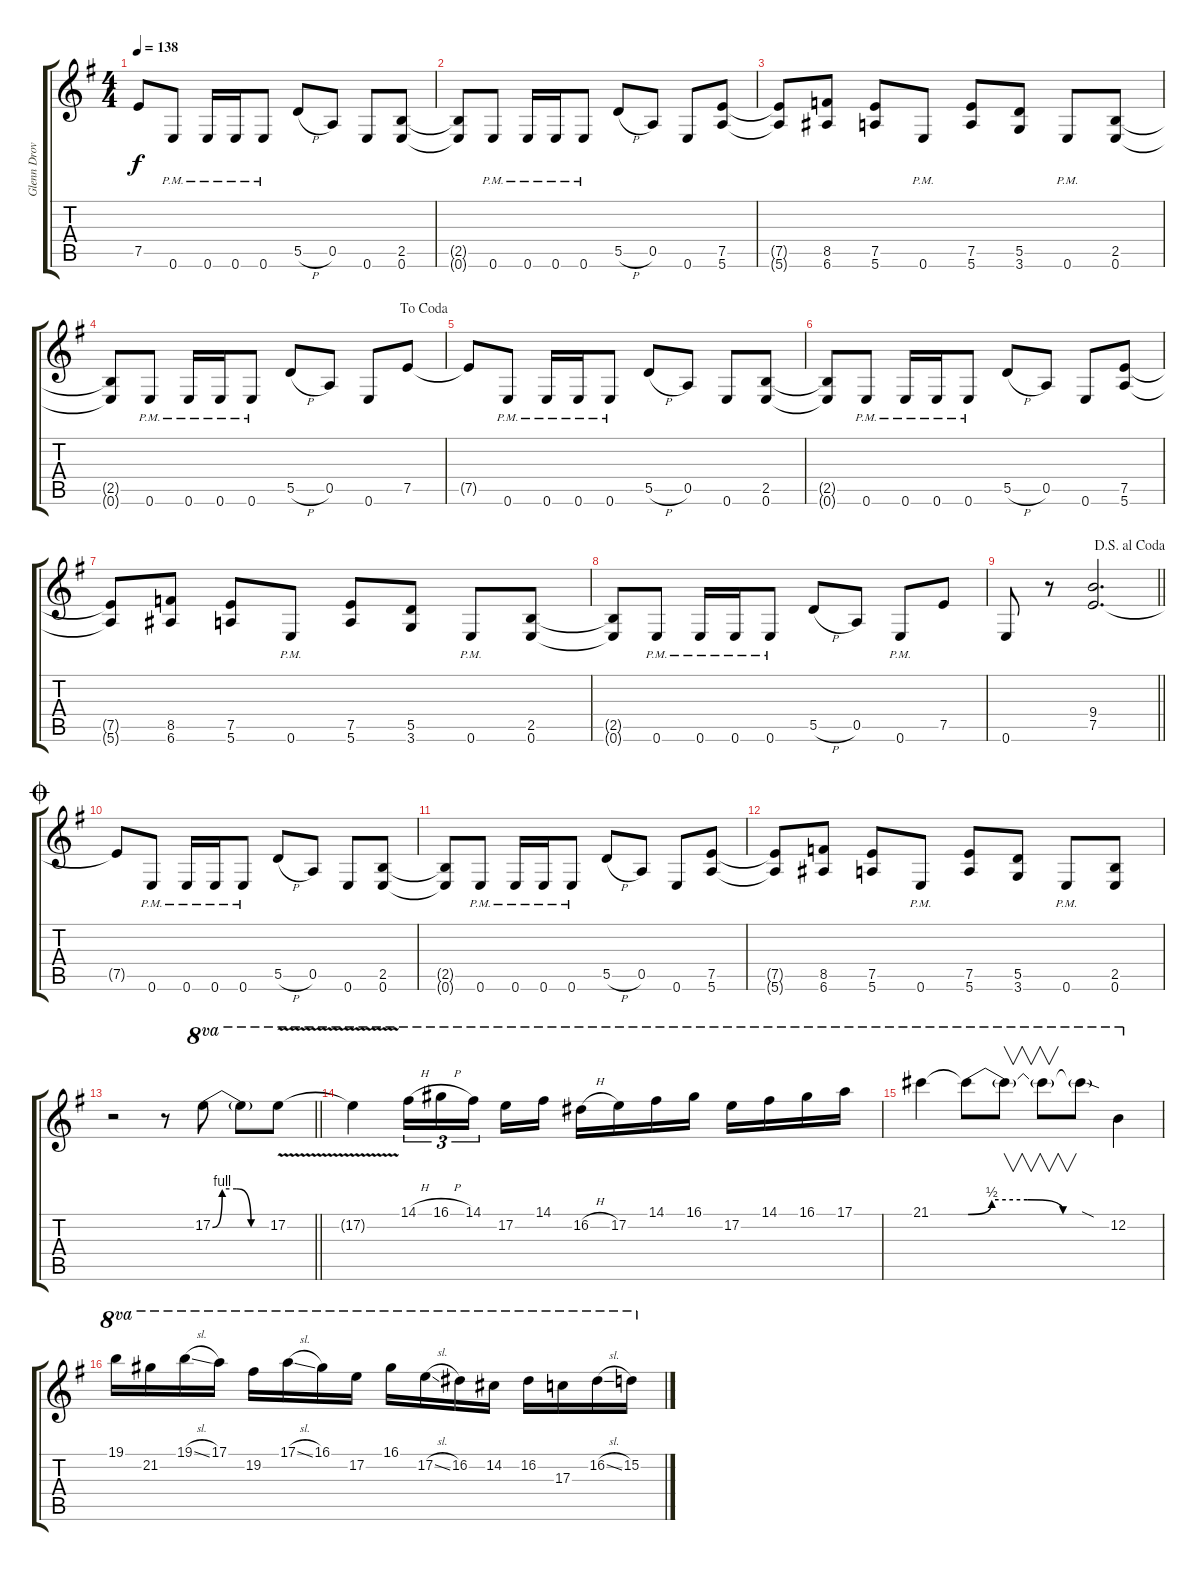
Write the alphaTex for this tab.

\track ("Glenn Drover" "Glenn Drov") {instrument overdrivenguitar}
\staff {score tabs}
\tuning (E4 B3 G3 D3 A2 E2) {hide}
\ts (4 4)
\tempo 138
\clef g2
\ks g
7.5.8{dy f} 0.6{pm}.8 0.6{pm}.16 0.6{pm}.16 0.6{pm}.8 5.5{h}.8 0.5.8 0.6.8 (2.5 0.6).8 |
(2.5{t} 0.6{t}).8 0.6{pm}.8 0.6{pm}.16 0.6{pm}.16 0.6{pm}.8 5.5{h}.8 0.5.8 0.6.8 (7.5 5.6).8 |
(7.5{t} 5.6{t}).8 (8.5 6.6).8 (7.5 5.6).8 0.6{pm}.8 (7.5 5.6).8 (5.5 3.6).8 0.6{pm}.8 (2.5 0.6).8 |
\jump dacoda
(2.5{t} 0.6{t}).8 0.6{pm}.8 0.6{pm}.16 0.6{pm}.16 0.6{pm}.8 5.5{h}.8 0.5.8 0.6.8 7.5.8 |
7.5{t}.8 0.6{pm}.8 0.6{pm}.16 0.6{pm}.16 0.6{pm}.8 5.5{h}.8 0.5.8 0.6.8 (2.5 0.6).8 |
(2.5{t} 0.6{t}).8 0.6{pm}.8 0.6{pm}.16 0.6{pm}.16 0.6{pm}.8 5.5{h}.8 0.5.8 0.6.8 (7.5 5.6).8 |
(7.5{t} 5.6{t}).8 (8.5 6.6).8 (7.5 5.6).8 0.6{pm}.8 (7.5 5.6).8 (5.5 3.6).8 0.6{pm}.8 (2.5 0.6).8 |
(2.5{t} 0.6{t}).8 0.6{pm}.8 0.6{pm}.16 0.6{pm}.16 0.6{pm}.8 5.5{h}.8 0.5.8 0.6{pm}.8 7.5.8 |
\jump dalsegnoalcoda
\barLineRight lightlight
0.6.8 r.8 (9.4 7.5).2{d} |
\jump coda
7.5{t}.8 0.6{pm}.8 0.6{pm}.16 0.6{pm}.16 0.6{pm}.8 5.5{h}.8 0.5.8 0.6.8 (2.5 0.6).8 |
(2.5{t} 0.6{t}).8 0.6{pm}.8 0.6{pm}.16 0.6{pm}.16 0.6{pm}.8 5.5{h}.8 0.5.8 0.6.8 (7.5 5.6).8 |
(7.5{t} 5.6{t}).8 (8.5 6.6).8 (7.5 5.6).8 0.6{pm}.8 (7.5 5.6).8 (5.5 3.6).8 0.6{pm}.8 (2.5 0.6).8 |
\barLineRight lightlight
r.2 r.8 17.2{be (custom 0 0 10 4 25 4 40 0 60 0)}.8{ot 8va} 17.2{t}.8{ot 8va} 17.2{v}.8{ot 8va} |
17.2{v t}.4{ot 8va} 14.1{h}.16{tu (3 2) ot 8va} 16.1{h}.16{tu (3 2) ot 8va} 14.1.16{tu (3 2) ot 8va beam splitsecondary} 17.2.16{ot 8va} 14.1.16{ot 8va} 16.2{h}.16{ot 8va} 17.2.16{ot 8va} 14.1.16{ot 8va} 16.1.16{ot 8va} 17.2.16{ot 8va} 14.1.16{ot 8va} 16.1.16{ot 8va} 17.1.16{ot 8va} |
21.1.4{ot 8va} 21.1{be (custom 0 0 10 2 25 2 40 0 60 0) t}.8{ot 8va} 21.1{t}.8{v ot 8va} 21.1{t}.8{v ot 8va} 21.1{sod t}.8{ot 8va} 12.2.4{ot 8va} |
19.1.16{ot 8va} 21.2.16{ot 8va} 19.1{sl}.16{ot 8va} 17.1.16{ot 8va} 19.2.16{ot 8va} 17.1{sl}.16{ot 8va} 16.1.16{ot 8va} 17.2.16{ot 8va} 16.1.16{ot 8va} 17.2{sl}.16{ot 8va} 16.2.16{ot 8va} 14.2.16{ot 8va} 16.2.16{ot 8va} 17.3.16{ot 8va} 16.2{sl}.16{ot 8va} 15.2.16{ot 8va}
